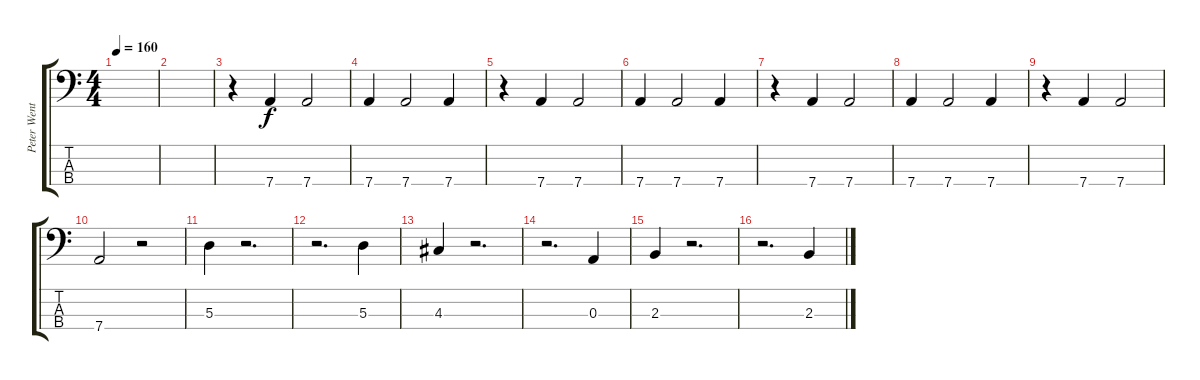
\track ("Peter Wentz (Bass)" "Peter Went") {instrument electricbasspick}
\staff {score tabs}
\tuning (G2 D2 A1 D1) {hide}
\ts (4 4)
\tempo 160
\clef f4
\ks c
|
|
r.4 7.4.4 7.4.2 |
7.4.4 7.4.2 7.4.4 |
r.4 7.4.4 7.4.2 |
7.4.4 7.4.2 7.4.4 |
r.4 7.4.4 7.4.2 |
7.4.4 7.4.2 7.4.4 |
r.4 7.4.4 7.4.2 |
7.4.2 r.2 |
5.3.4 r.2{d} |
r.2{d} 5.3.4 |
4.3.4 r.2{d} |
r.2{d} 0.3.4 |
2.3.4 r.2{d} |
r.2{d} 2.3.4
